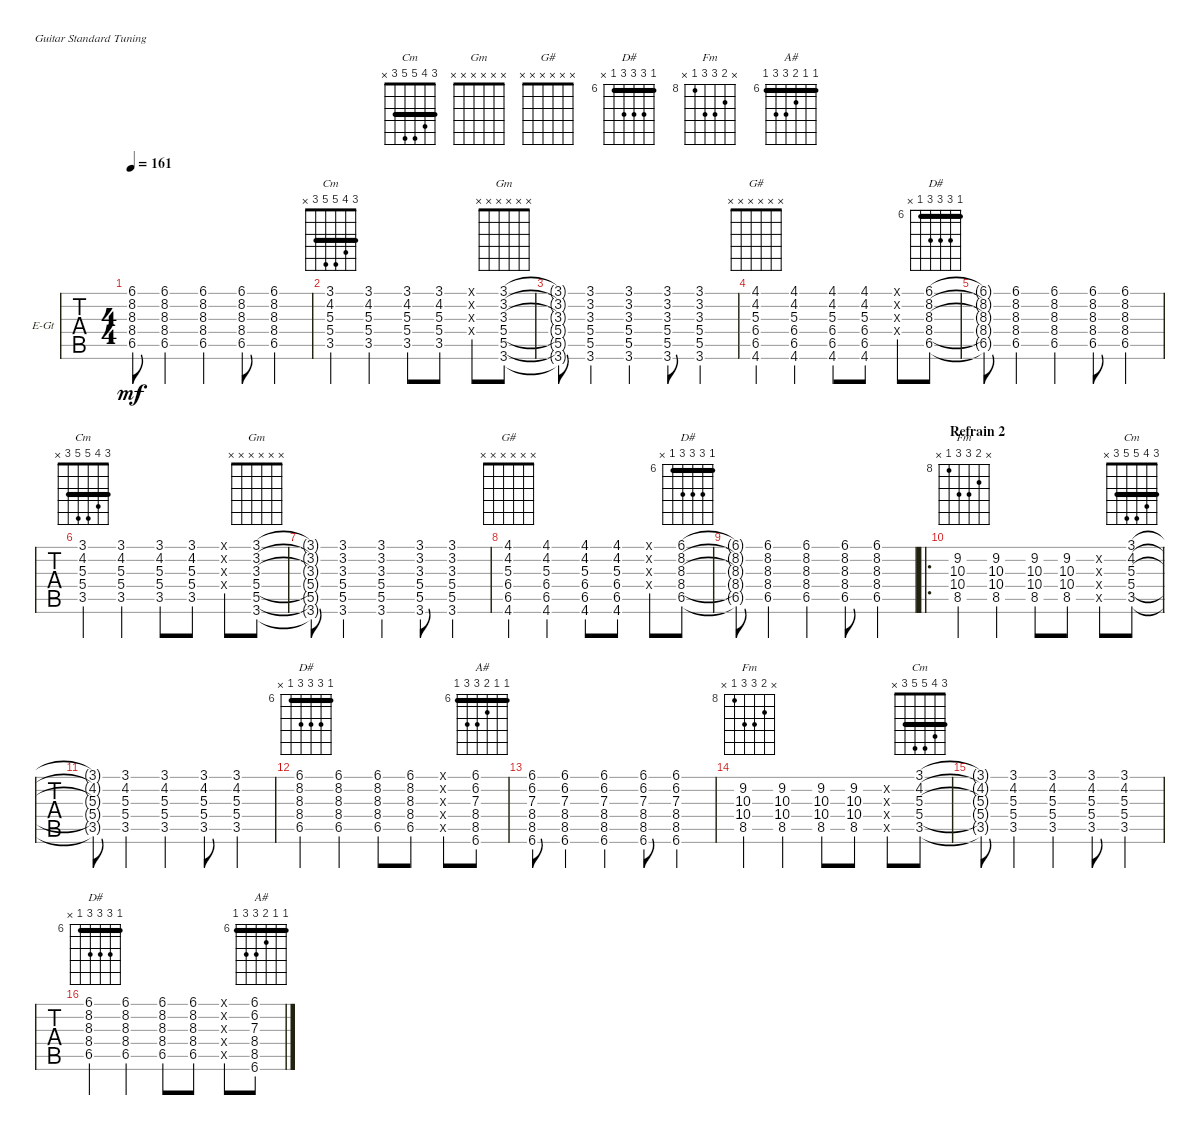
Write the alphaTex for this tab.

\defaultSystemsLayout 4
\bracketExtendMode groupsimilarinstruments
\firstSystemTrackNameOrientation horizontal
\otherSystemsTrackNameOrientation horizontal
\chordDiagramsInScore
\track ("Guitare 2 " "E-Gt") {instrument overdrivenguitar}
\staff {tabs}
\tuning (E4 B3 G3 D3 A2 E2)
\chord ("Cm" x x x x x x)
\chord ("Gm" x x x x x x)
\chord ("G#" x x x x x x)
\chord ("D#" x x x x x x)
\chord ("Fm" x 9 10 10 8 x) {firstfret 8 showfingering false}
\chord ("Cm" 3 4 5 5 3 x) {showfingering false barre 3}
\chord ("D#" 6 8 8 8 6 x) {firstfret 6 showfingering false barre 6}
\chord ("A#" 6 6 7 8 8 6) {firstfret 6 showfingering false barre (6 6)}
\ts (4 4)
\tempo 161
\clef g2
\ks c
(6.5{t} 8.4{t} 8.3{t} 8.2{t} 6.1{t}).8{dy mf} (6.5 8.4 8.3 8.2 6.1).4 (6.5 8.4 8.3 8.2 6.1).4 (6.5 8.4 8.3 8.2 6.1).8 (6.5 8.4 8.3 8.2 6.1).4 |
(3.5 5.3 4.2 5.4 3.1).4{ch "Cm"} (3.5 5.3 4.2 5.4 3.1).4 (3.5 5.3 4.2 5.4 3.1).8 (3.5 5.3 4.2 5.4 3.1).8 (0.1{x} 0.2{x} 0.3{x} 0.4{x}).8 (5.4 3.3 5.5 3.2 3.1 3.6).8{ch "Gm"} |
(5.4{t} 3.3{t} 5.5{t} 3.2{t} 3.1{t} 3.6{t}).8 (5.4 3.3 5.5 3.2 3.1 3.6).4 (5.4 3.3 5.5 3.2 3.1 3.6).4 (5.4 3.3 5.5 3.2 3.1 3.6).8 (5.4 3.3 5.5 3.2 3.1 3.6).4 |
(4.6 6.5 6.4 5.3 4.2 4.1).4{ch "G#"} (4.6 6.5 6.4 5.3 4.2 4.1).4 (4.6 6.5 6.4 5.3 4.2 4.1).8 (4.6 6.5 6.4 5.3 4.2 4.1).8 (0.1{x} 0.2{x} 0.3{x} 0.4{x}).8 (6.5 8.4 8.3 8.2 6.1).8{ch "D#"} |
(6.5{t} 8.4{t} 8.3{t} 8.2{t} 6.1{t}).8 (6.5 8.4 8.3 8.2 6.1).4 (6.5 8.4 8.3 8.2 6.1).4 (6.5 8.4 8.3 8.2 6.1).8 (6.5 8.4 8.3 8.2 6.1).4 |
(3.5 5.3 4.2 5.4 3.1).4{ch "Cm"} (3.5 5.3 4.2 5.4 3.1).4 (3.5 5.3 4.2 5.4 3.1).8 (3.5 5.3 4.2 5.4 3.1).8 (0.1{x} 0.2{x} 0.3{x} 0.4{x}).8 (5.4 3.3 5.5 3.2 3.1 3.6).8{ch "Gm"} |
(5.4{t} 3.3{t} 5.5{t} 3.2{t} 3.1{t} 3.6{t}).8 (5.4 3.3 5.5 3.2 3.1 3.6).4 (5.4 3.3 5.5 3.2 3.1 3.6).4 (5.4 3.3 5.5 3.2 3.1 3.6).8 (5.4 3.3 5.5 3.2 3.1 3.6).4 |
(4.6 6.5 6.4 5.3 4.2 4.1).4{ch "G#"} (4.6 6.5 6.4 5.3 4.2 4.1).4 (4.6 6.5 6.4 5.3 4.2 4.1).8 (4.6 6.5 6.4 5.3 4.2 4.1).8 (0.1{x} 0.2{x} 0.3{x} 0.4{x}).8 (6.5 8.4 8.3 8.2 6.1).8{ch "D#"} |
(6.5{t} 8.4{t} 8.3{t} 8.2{t} 6.1{t}).8 (6.5 8.4 8.3 8.2 6.1).4 (6.5 8.4 8.3 8.2 6.1).4 (6.5 8.4 8.3 8.2 6.1).8 (6.5 8.4 8.3 8.2 6.1).4 |
\ro
\section ("" "Refrain 2")
(8.5 10.4 10.3 9.2).4{ch "Fm"} (8.5 10.4 10.3 9.2).4 (8.5 10.4 10.3 9.2).8 (8.5 10.4 10.3 9.2).8 (7.3{x} 8.4{x} 8.5{x} 8.2{x}).8 (3.5 5.4 5.3 4.2 3.1).8{ch "Cm"} |
(3.5{t} 5.4{t} 5.3{t} 4.2{t} 3.1{t}).8 (3.5 5.4 5.3 4.2 3.1).4 (3.5 5.4 5.3 4.2 3.1).4 (3.5 5.4 5.3 4.2 3.1).8 (3.5 5.4 5.3 4.2 3.1).4 |
(8.4 8.3 6.5 8.2 6.1).4{ch "D#"} (8.4 8.3 6.5 8.2 6.1).4 (8.4 8.3 6.5 8.2 6.1).8 (8.4 8.3 6.5 8.2 6.1).8 (7.3{x} 8.4{x} 8.5{x} 8.2{x} 0.1{x}).8 (6.6 8.4 8.5 7.3 6.2 6.1).8{ch "A#"} |
(6.6 8.4 8.5 7.3 6.2 6.1).8 (6.6 8.4 8.5 7.3 6.2 6.1).4 (6.6 8.4 8.5 7.3 6.2 6.1).4 (6.6 8.4 8.5 7.3 6.2 6.1).8 (6.6 8.4 8.5 7.3 6.2 6.1).4 |
(8.5 10.4 10.3 9.2).4{ch "Fm"} (8.5 10.4 10.3 9.2).4 (8.5 10.4 10.3 9.2).8 (8.5 10.4 10.3 9.2).8 (7.3{x} 8.4{x} 8.5{x} 8.2{x}).8 (3.5 5.4 5.3 4.2 3.1).8{ch "Cm"} |
(3.5{t} 5.4{t} 5.3{t} 4.2{t} 3.1{t}).8 (3.5 5.4 5.3 4.2 3.1).4 (3.5 5.4 5.3 4.2 3.1).4 (3.5 5.4 5.3 4.2 3.1).8 (3.5 5.4 5.3 4.2 3.1).4 |
(8.4 8.3 6.5 8.2 6.1).4{ch "D#"} (8.4 8.3 6.5 8.2 6.1).4 (8.4 8.3 6.5 8.2 6.1).8 (8.4 8.3 6.5 8.2 6.1).8 (7.3{x} 8.4{x} 8.5{x} 8.2{x} 0.1{x}).8 (6.6 8.4 8.5 7.3 6.2 6.1).8{ch "A#"}
